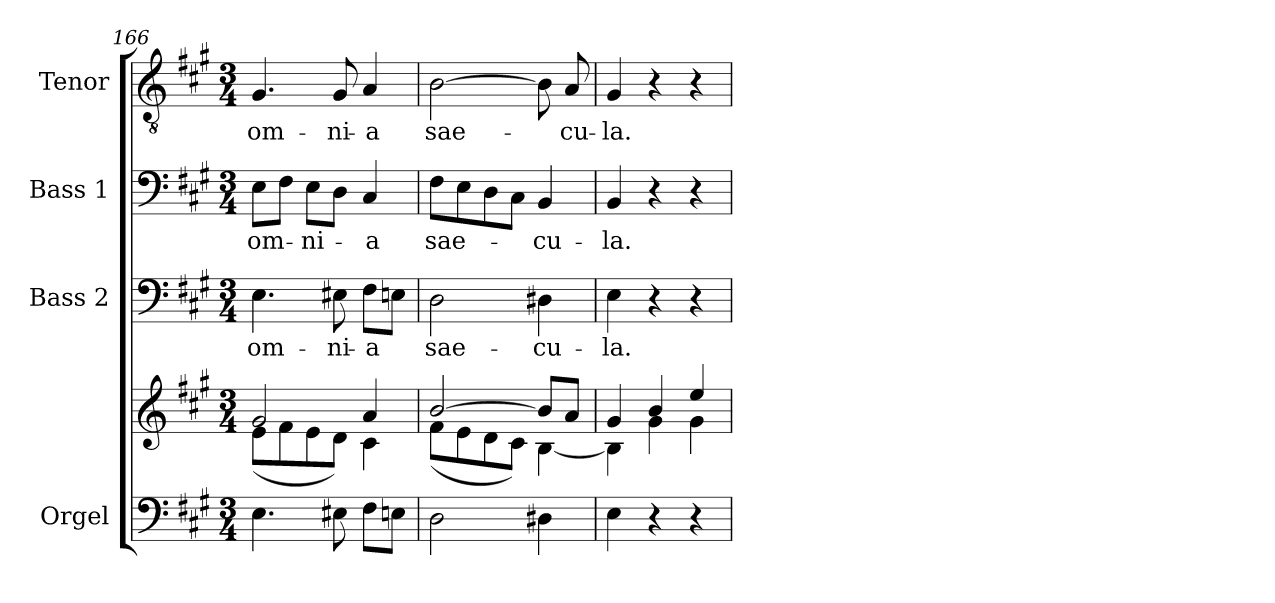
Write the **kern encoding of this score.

**kern	**kern	**kern	**text	**kern	**text	**kern	**text
*part4	*part4	*part3	*part3	*part2	*part2	*part1	*part1
*staff5	*staff4	*staff3	*staff3	*staff2	*staff2	*staff1	*staff1
*I"Orgel	*	*I"Bass 2	*	*I"Bass 1	*	*I"Tenor	*
*I'Org.	*	*I'B2.	*	*I'B1.	*	*I'T.	*
*clefF4	*clefG2	*clefF4	*	*clefF4	*	*clefGv2	*
*k[f#c#g#]	*k[f#c#g#]	*k[f#c#g#]	*	*k[f#c#g#]	*	*k[f#c#g#]	*
*A:	*A:	*A:	*	*A:	*	*A:	*
*M3/4	*M3/4	*M3/4	*	*M3/4	*	*M3/4	*
=166	=166	=166	=166	=166	=166	=166	=166
*	*^	*	*	*	*	*	*
!	!	!	!	!LO:LY:b	!	!LO:LY:b	!	!LO:LY:b
4.E\	2g#/	(<8e\L	4.E\	om-	8E\L	om-	4.G#/	om-
.	.	8f#\	.	.	8F#\J	.	.	.
!	!	!	!	!	!	!LO:LY:b	!	!
.	.	8e\	.	.	8E\L	-ni-	.	.
!	!	!	!	!LO:LY:b	!	!	!	!LO:LY:b
8E#X\	.	8d\J)	8E#X\	-ni-	8D\J	.	8G#/	-ni-
!	!	!	!	!LO:LY:b	!	!LO:LY:b	!	!LO:LY:b
8F#\L	4a/	4c#\	8F#\L	-a	4C#/	-a	4A/	-a
8En\J	.	.	8En\J	.	.	.	.	.
!!LO:PB:g=z
=167	=167	=167	=167	=167	=167	=167	=167	=167
!	!	!	!	!LO:LY:b	!	!LO:LY:b	!	!LO:LY:b
2D\	[>2b/	(>8f#\L	2D\	sae-	8F#\L	sae-	[2B\	sae-
.	.	8e\	.	.	8E\	.	.	.
.	.	8d\	.	.	8D\	.	.	.
.	.	8c#\J)	.	.	8C#\J	.	.	.
!	!	!	!	!LO:LY:b	!	!LO:LY:b	!	!
4D#X\	8b/L]	[<4B\	4D#X\	-cu-	4BB/	-cu-	8B\]	.
!	!	!	!	!	!	!	!	!LO:LY:b
.	8a/J	.	.	.	.	.	8A/	-cu-
=168	=168	=168	=168	=168	=168	=168	=168	=168
!	!	!	!	!LO:LY:b	!	!LO:LY:b	!	!LO:LY:b
4E\	4g#/	4B\]	4E\	-la.	4BB/	-la.	4G#/	-la.
4r	4b/	4g#\	4r	.	4r	.	4r	.
4r	4ee/	4g#\	4r	.	4r	.	4r	.
*	*v	*v	*	*	*	*	*	*
=	=	=	=	=	=	=	=
*-	*-	*-	*-	*-	*-	*-	*-
